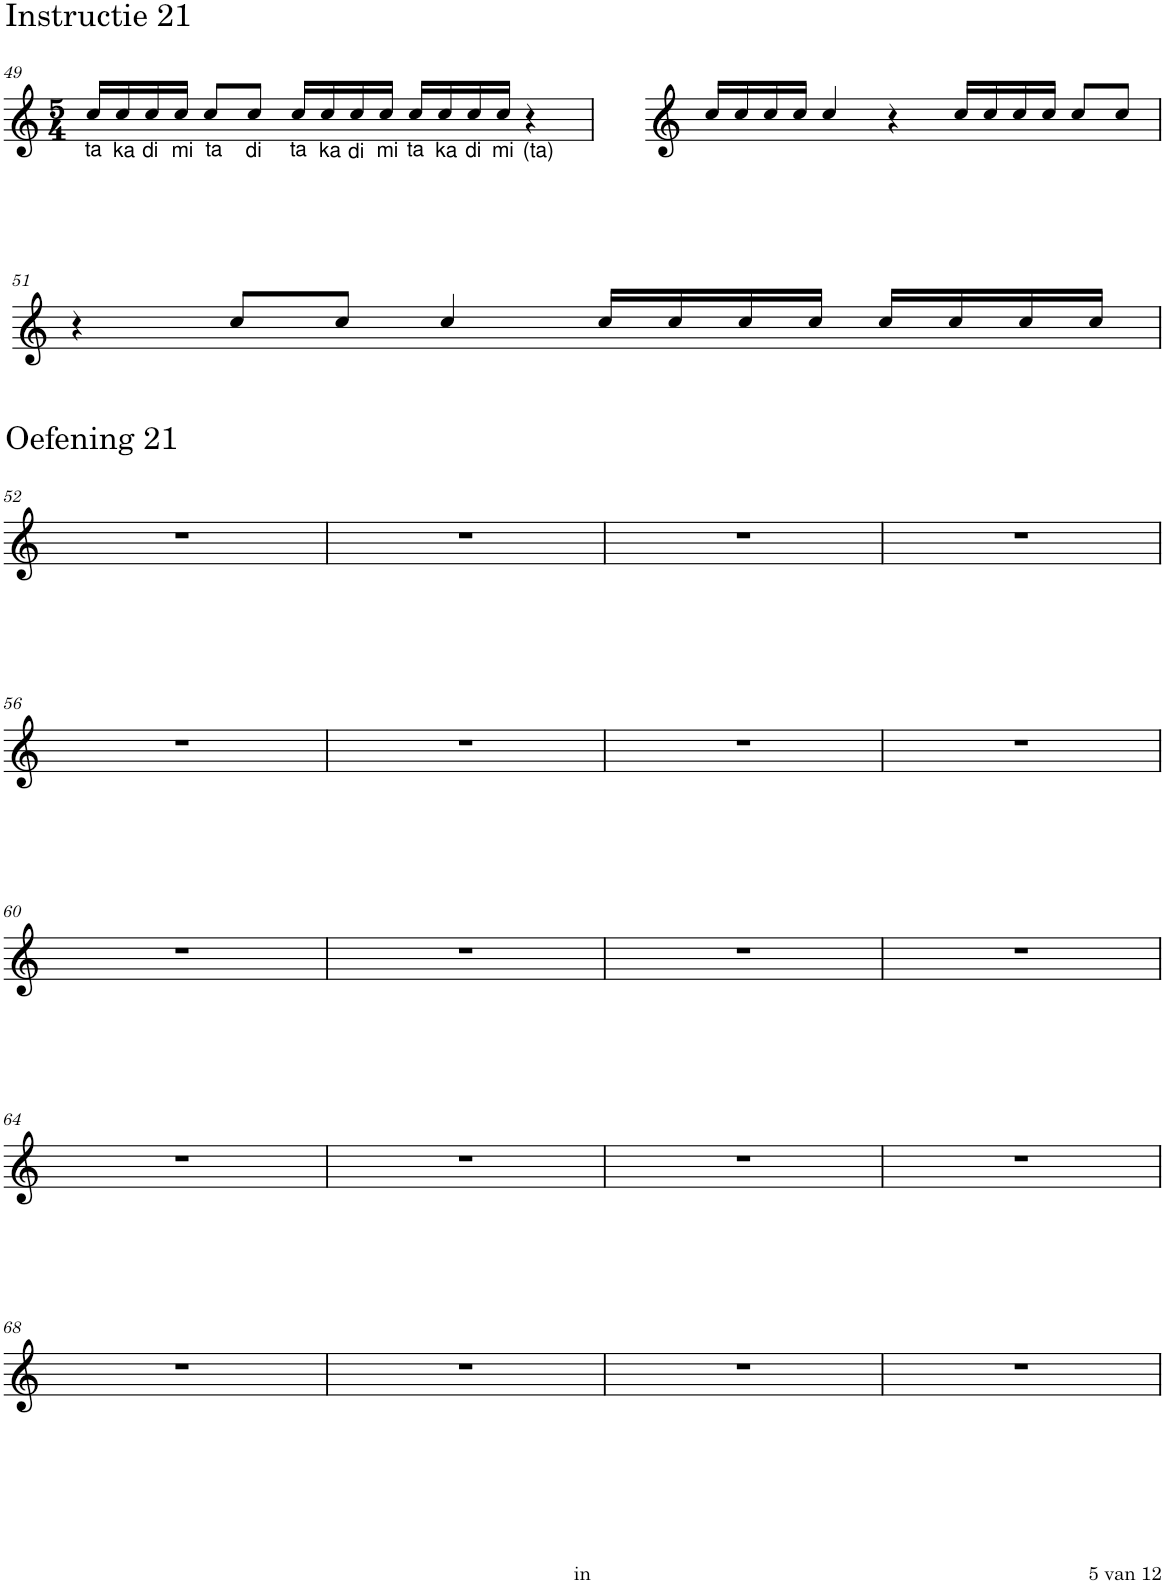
**kern
*part1
*staff1
*I"Piano
*I'Pno.
!!LO:PB:g=z
*clefG2
*k[]
*M5/4
=49
!LO:TX:a:t=Instructie 21
!LO:TX:b:t=ta
16cc/LL
!LO:TX:b:t=ka
16cc/
!LO:TX:b:t=di
16cc/
!LO:TX:b:t=mi
16cc/JJ
!LO:TX:b:t=ta
8cc/L
!LO:TX:b:t=di
8cc/J
!LO:TX:b:t=ta
16cc/LL
!LO:TX:b:t=ka
16cc/
!LO:TX:b:t=di
16cc/
!LO:TX:b:t=mi
16cc/JJ
!LO:TX:b:t=ta
16cc/LL
!LO:TX:b:t=ka
16cc/
!LO:TX:b:t=di
16cc/
!LO:TX:b:t=mi
16cc/JJ
!LO:TX:b:t=(ta)
4r
=50
16cc/LL
16cc/
16cc/
16cc/JJ
4cc/
4r
16cc/LL
16cc/
16cc/
16cc/JJ
8cc/L
8cc/J
!!LO:LB:g=z
=51
4r
8cc/L
8cc/J
4cc/
16cc/LL
16cc/
16cc/
16cc/JJ
16cc/LL
16cc/
16cc/
16cc/JJ
!!LO:LB:g=z
=52
!LO:TX:a:t=Oefening 21
4%5r
=53
4%5r
=54
4%5r
=55
4%5r
!!LO:LB:g=z
=56
4%5r
=57
4%5r
=58
4%5r
=59
4%5r
!!LO:LB:g=z
=60
4%5r
=61
4%5r
=62
4%5r
=63
4%5r
!!LO:LB:g=z
=64
4%5r
=65
4%5r
=66
4%5r
=67
4%5r
!!LO:LB:g=z
=68
4%5r
=69
4%5r
=70
4%5r
=71
4%5r
=
*-
